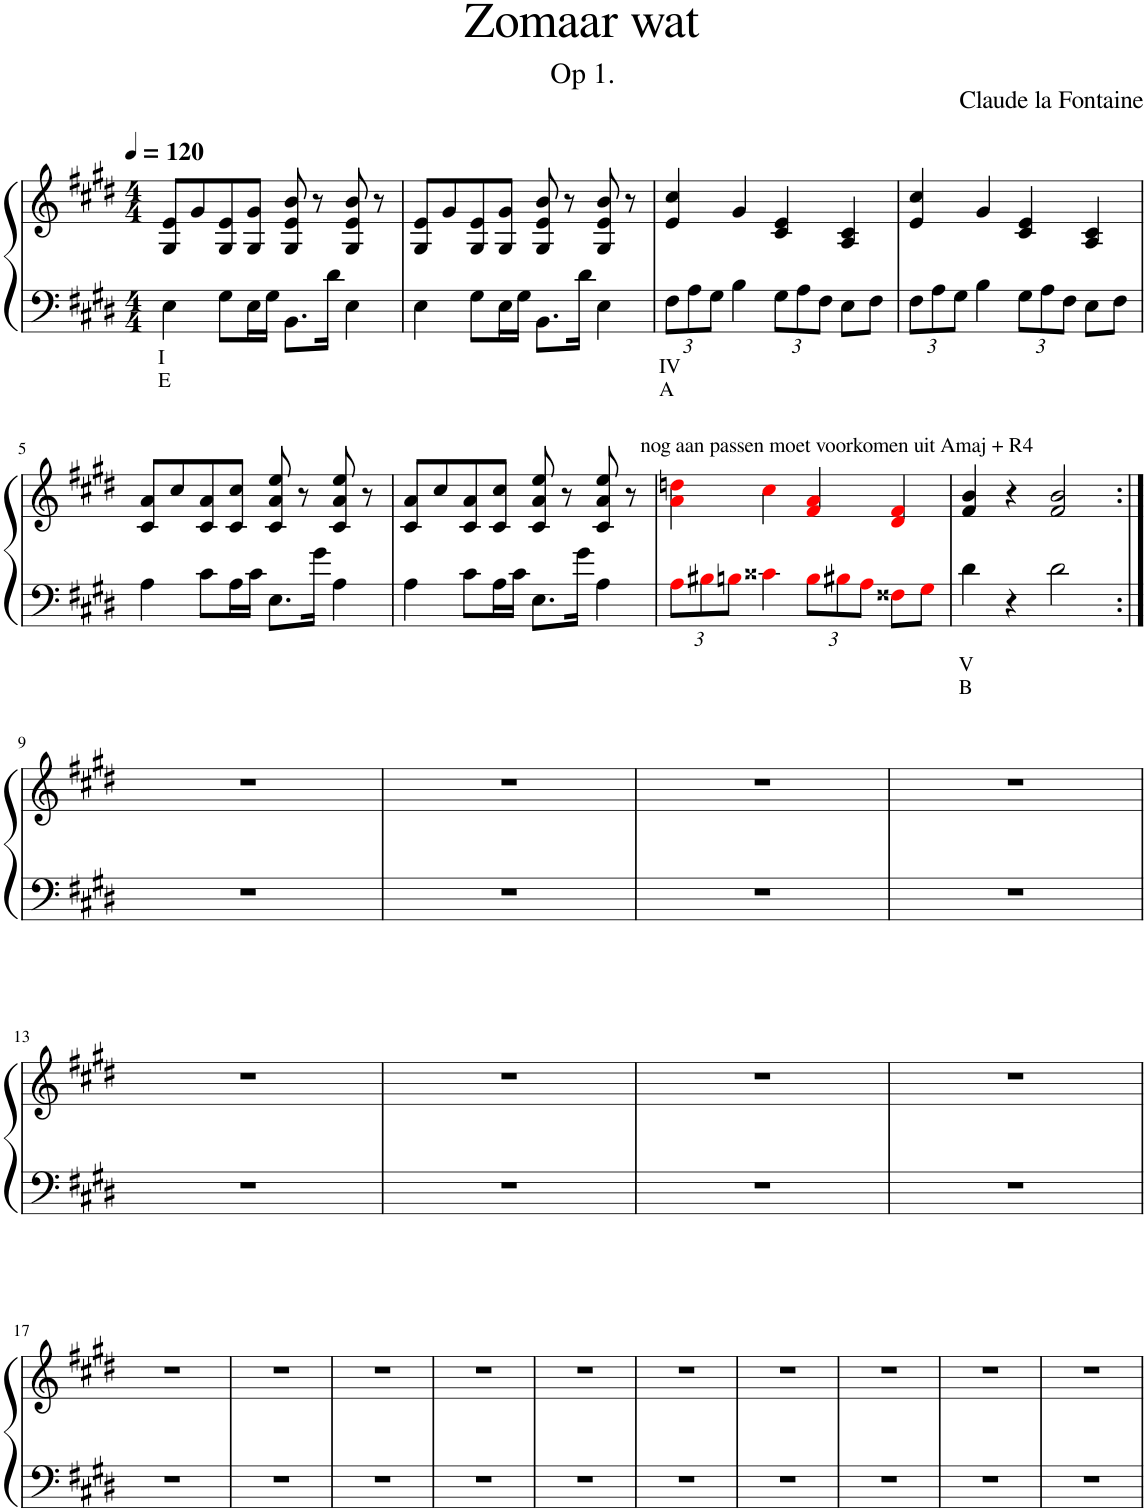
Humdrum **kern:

**kern	**kern
*part1	*part1
*staff2	*staff1
*I"Piano	*
*I'Pno.	*
*clefF4	*clefG2
*k[f#c#g#d#]	*k[f#c#g#d#]
*M4/4	*M4/4
*MM120	*MM120
=1	=1
!LO:TX:b:t=I	!
!LO:TX:b:t=E	!
4E\	8G#/ 8e/L
.	8g#/
8G#\L	8G#/ 8e/
16E\L	8G#/ 8g#/J
16G#\JJ	.
8.BB\L	8G#/ 8e/ 8b/
.	8r
16d#\Jk	.
4E\	8G#/ 8e/ 8b/
.	8r
=2	=2
4E\	8G#/ 8e/L
.	8g#/
8G#\L	8G#/ 8e/
16E\L	8G#/ 8g#/J
16G#\JJ	.
8.BB\L	8G#/ 8e/ 8b/
.	8r
16d#\Jk	.
4E\	8G#/ 8e/ 8b/
.	8r
=3	=3
*Xbrackettup	*
!LO:TX:b:t=IV	!
!LO:TX:b:t=A	!
12F#\L	4e/ 4cc#/
12A\	.
12G#\J	.
4B\	4g#/
12G#\L	4c#/ 4e/
12A\	.
12F#\J	.
8E\L	4A/ 4c#/
8F#\J	.
=4	=4
12F#\L	4e/ 4cc#/
12A\	.
12G#\J	.
4B\	4g#/
12G#\L	4c#/ 4e/
12A\	.
12F#\J	.
8E\L	4A/ 4c#/
8F#\J	.
!!LO:LB:g=z
=5	=5
*k[f#c#g#d#]	*k[f#c#g#d#]
4A\	8c#/ 8a/L
.	8cc#/
8c#\L	8c#/ 8a/
16A\L	8c#/ 8cc#/J
16c#\JJ	.
8.E\L	8c#/ 8a/ 8ee/
.	8r
16g#\Jk	.
4A\	8c#/ 8a/ 8ee/
.	8r
=6	=6
4A\	8c#/ 8a/L
.	8cc#/
8c#\L	8c#/ 8a/
16A\L	8c#/ 8cc#/J
16c#\JJ	.
8.E\L	8c#/ 8a/ 8ee/
.	8r
16g#\Jk	.
4A\	8c#/ 8a/ 8ee/
.	8r
=7	=7
!	!LO:TX:a:t=nog aan passen moet voorkomen uit Amaj + R4
12Ai\L	4ai\ 4ddni\
12B#Xi\	.
12Bni\J	.
4c##Xi\	4cc#i\
12Bi\L	4f#i/ 4ai/
12B#Xi\	.
12Ai\J	.
8F##Xi\L	4d#i/ 4f#i/
8G#i\J	.
=8	=8
!LO:TX:b:t=V	!
!LO:TX:b:t=B	!
4d#\	4f#/ 4b/
4r	4r
2d#\	2f#/ 2b/
!!LO:LB:g=z
=9:|!	=9:|!
1r	1r
=10	=10
1r	1r
=11	=11
1r	1r
=12	=12
1r	1r
!!LO:LB:g=z
=13	=13
1r	1r
=14	=14
1r	1r
=15	=15
1r	1r
=16	=16
1r	1r
!!LO:LB:g=z
=17	=17
1r	1r
=18	=18
1r	1r
=19	=19
1r	1r
=20	=20
1r	1r
=21	=21
1r	1r
=22	=22
1r	1r
=23	=23
1r	1r
=24	=24
1r	1r
=25	=25
1r	1r
=26	=26
1r	1r
=	=
*-	*-
